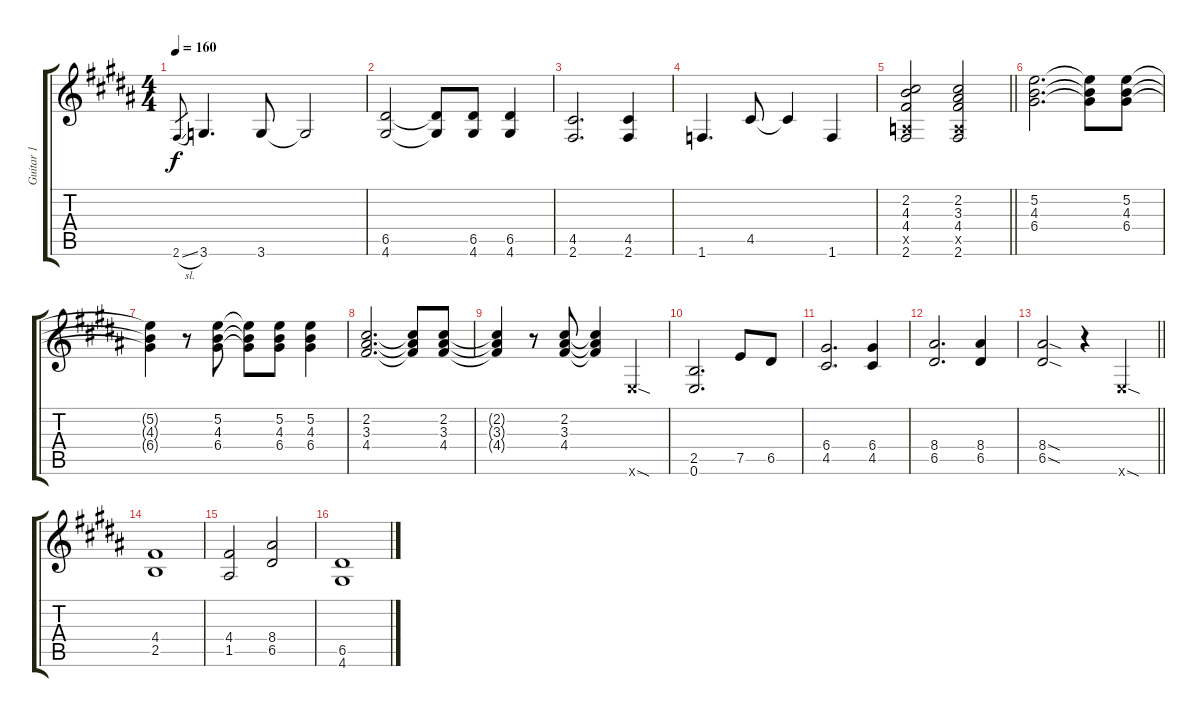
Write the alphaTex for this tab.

\track ("Guitar 1" "Guitar 1") {instrument distortionguitar}
\staff {score tabs}
\tuning (E4 B3 G3 D3 A2 E2) {hide}
\ts (4 4)
\tempo 160
\clef g2
\ks b
2.6{sl}.8{gr dy f} 3.6.4{d} 3.6.8 3.6{t}.2 |
(6.5 4.6).2 (6.5{t} 4.6{t}).8 (6.5 4.6).8 (6.5 4.6).4 |
(4.5 2.6).2{d} (4.5 2.6).4 |
1.6.4{d} 4.5.8 4.5{t}.4 1.6.4 |
\barLineRight lightlight
(2.2 4.3 4.4 0.5{x} 2.6).2 (2.2 3.3 4.4 0.5{x} 2.6).2 |
(5.2 4.3 6.4).2{d} (5.2{t} 4.3{t} 6.4{t}).8 (5.2 4.3 6.4).8 |
(5.2{t} 4.3{t} 6.4{t}).4 r.8 (5.2 4.3 6.4).8 (5.2{t} 4.3{t} 6.4{t}).8 (5.2 4.3 6.4).8 (5.2 4.3 6.4).4 |
(2.2 3.3 4.4).2{d} (2.2{t} 3.3{t} 4.4{t}).8 (2.2 3.3 4.4).8 |
(2.2{t} 3.3{t} 4.4{t}).4 r.8 (2.2 3.3 4.4).8 (2.2{t} 3.3{t} 4.4{t}).4 0.6{sod x}.4 |
(2.5 0.6).2{d} 7.5.8 6.5.8 |
(6.4 4.5).2{d} (6.4 4.5).4 |
(8.4 6.5).2{d} (8.4 6.5).4 |
\barLineRight lightlight
(8.4{sod} 6.5{sod}).2 r.4 0.6{sod x}.4 |
(4.4 2.5).1 |
(4.4 1.5).2 (8.4 6.5).2 |
(6.5 4.6).1
